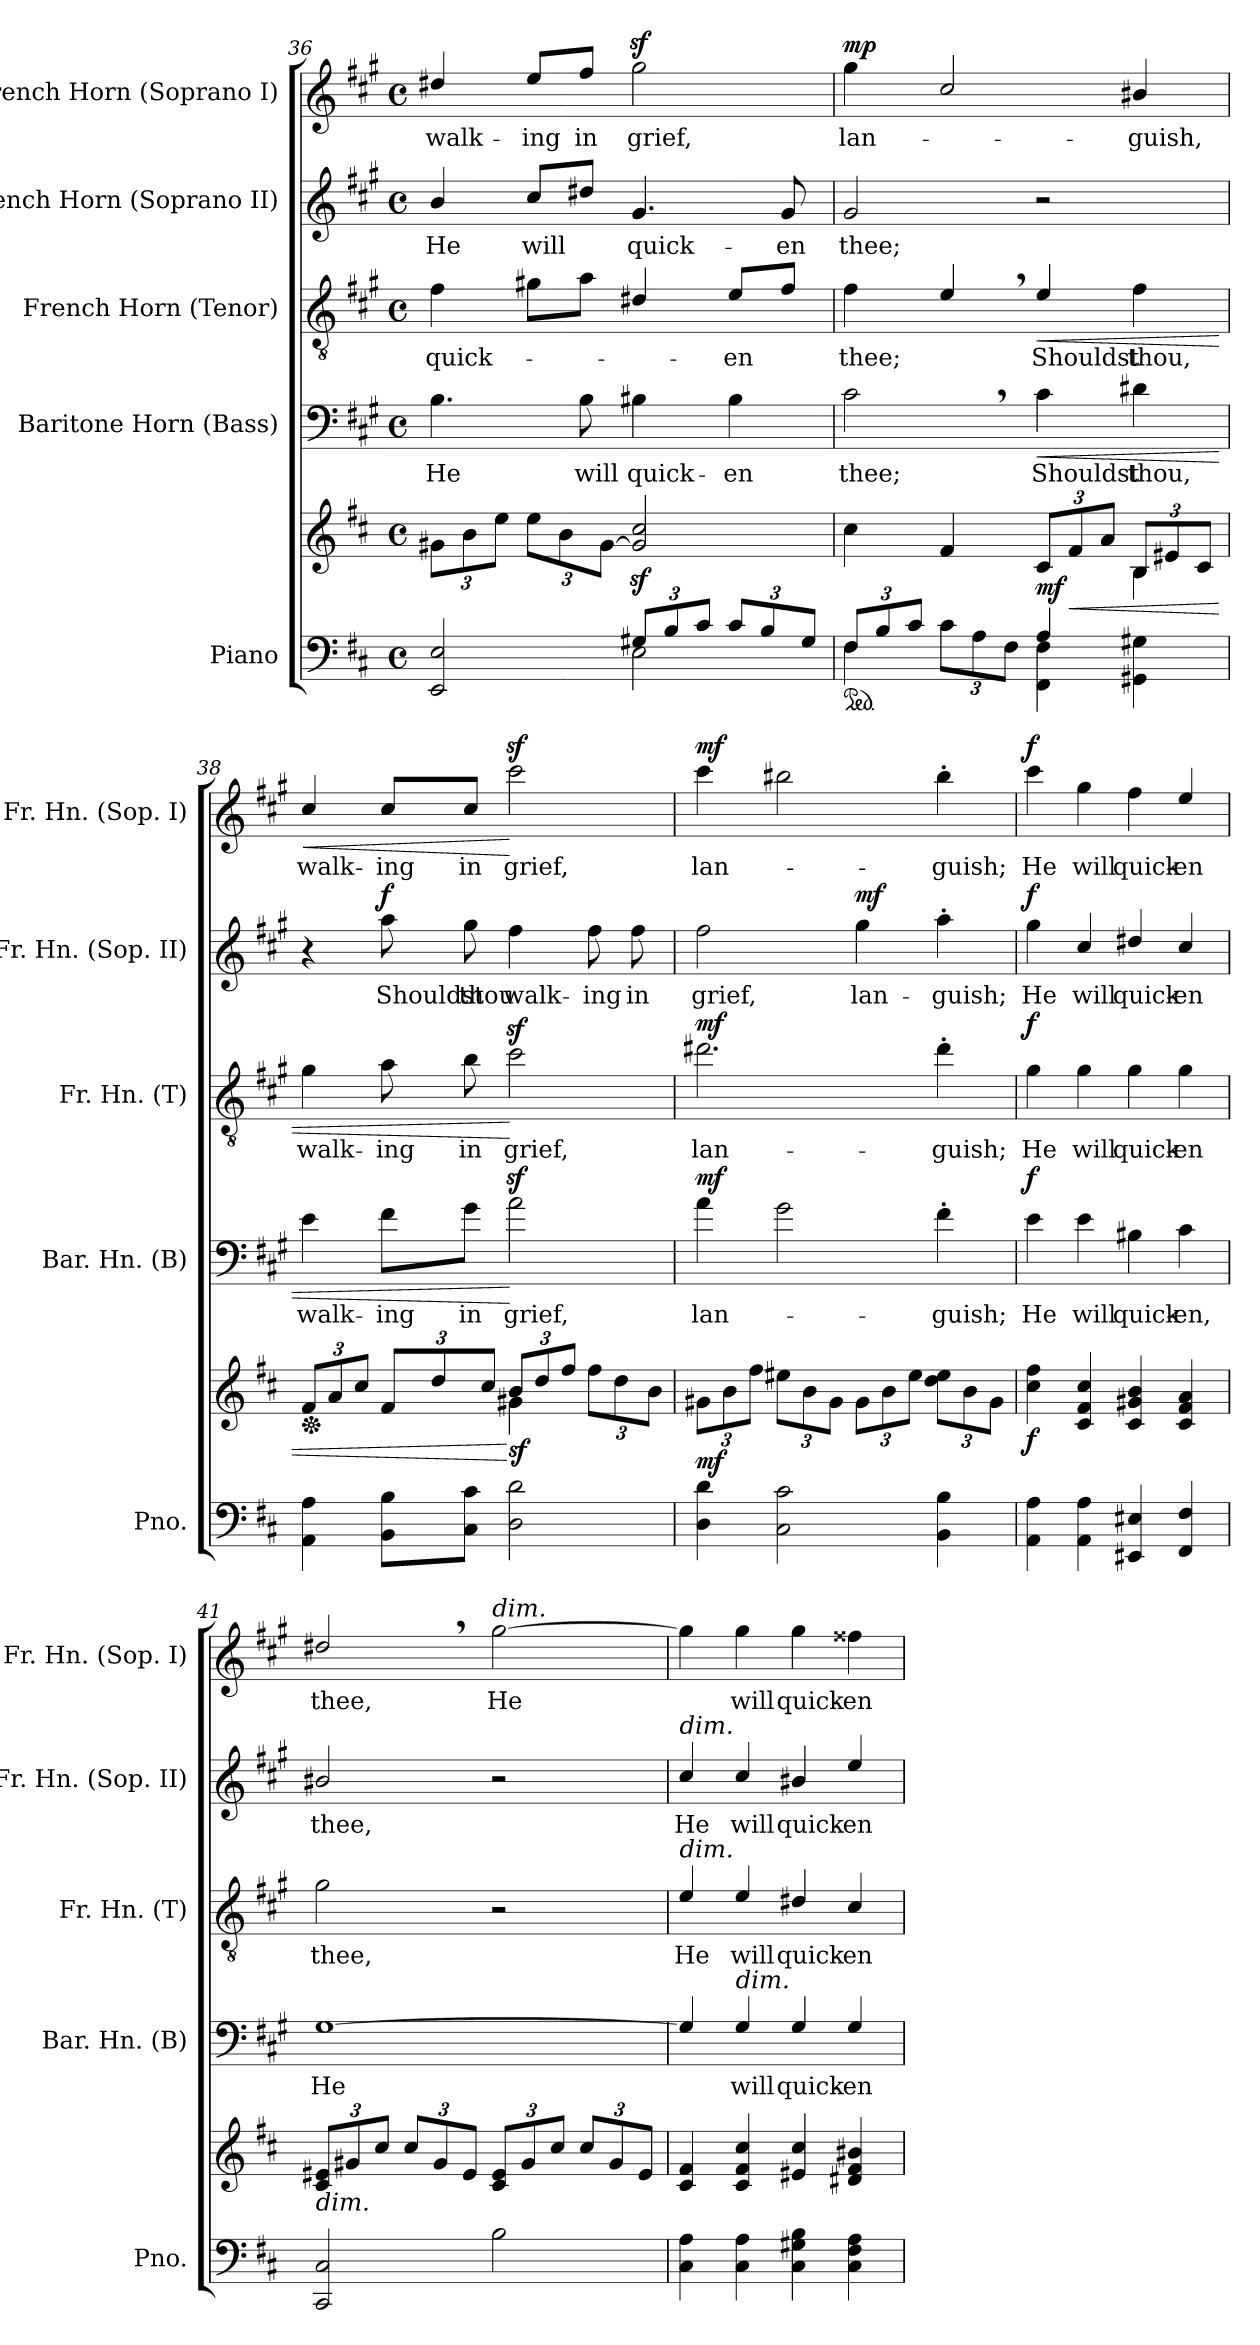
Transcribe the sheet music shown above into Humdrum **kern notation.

**kern	**kern	**dynam	**kern	**text	**dynam	**kern	**text	**dynam	**kern	**text	**dynam	**kern	**text	**dynam
*part5	*part5	*part5	*part4	*part4	*part4	*part3	*part3	*part3	*part2	*part2	*part2	*part1	*part1	*part1
*staff6	*staff5	*staff5/6	*staff4	*staff4	*staff4	*staff3	*staff3	*staff3	*staff2	*staff2	*staff2	*staff1	*staff1	*staff1
*I"Piano	*	*	*I"Baritone Horn (Bass)	*	*	*I"French Horn (Tenor)	*	*	*I"French Horn (Soprano II)	*	*	*I"French Horn (Soprano I)	*	*
*I'Pno.	*	*	*I'Bar. Hn. (B)	*	*	*I'Fr. Hn. (T)	*	*	*I'Fr. Hn. (Sop. II)	*	*	*I'Fr. Hn. (Sop. I)	*	*
!!LO:PB:g=z
*clefF4	*clefG2	*	*clefF4	*	*	*clefGv2	*	*	*clefG2	*	*	*clefG2	*	*
*	*	*	*ITrd4c7	*	*	*ITrd4c7	*	*	*ITrd4c7	*	*	*ITrd4c7	*	*
*k[f#c#]	*k[f#c#]	*	*k[f#c#]	*	*	*k[f#c#]	*	*	*k[f#c#]	*	*	*k[f#c#]	*	*
*M4/4	*M4/4	*	*M4/4	*	*	*M4/4	*	*	*M4/4	*	*	*M4/4	*	*
*met(c)	*met(c)	*	*met(c)	*	*	*met(c)	*	*	*met(c)	*	*	*met(c)	*	*
=36	=36	=36	=36	=36	=36	=36	=36	=36	=36	=36	=36	=36	=36	=36
*^	*	*	*	*	*	*	*	*	*	*	*	*	*	*
*	*	*Xbrackettup	*	*	*	*	*	*	*	*	*	*	*	*	*
!	!	!	!	!	!LO:LY:b	!	!	!LO:LY:b	!	!	!LO:LY:b	!	!	!LO:LY:b	!
2EE/ 2E/	2rEEyy	12g#X\L	.	4.E\	He	.	4B\	quick-	.	4e/	He	.	4g#X/	walk-	.
.	.	12b\	.	.	.	.	.	.	.	.	.	.	.	.	.
.	.	12ee\J	.	.	.	.	.	.	.	.	.	.	.	.	.
!	!	!	!	!	!	!	!	!	!	!	!LO:LY:b	!	!	!LO:LY:b	!
.	.	12ee\L	.	.	.	.	8c#X\L	.	.	8f#/L	will	.	8a/L	-ing	.
.	.	12b\	.	.	.	.	.	.	.	.	.	.	.	.	.
!	!	!	!	!	!LO:LY:b	!	!	!	!	!	!	!	!	!LO:LY:b	!
.	.	.	.	8E\	will	.	8d\J	.	.	8g#X/J	.	.	8b/J	in	.
.	.	[12g#\J	.	.	.	.	.	.	.	.	.	.	.	.	.
*Xbrackettup	*	*	*	*	*	*	*	*	*	*	*	*	*	*	*
!	!	!	!	!	!LO:LY:b	!	!	!	!	!	!LO:LY:b	!	!	!LO:LY:b	!
12G#X/L	2E\	2g#/]z< 2cc#/z<	.	4E#X\	quick-	.	4G#X/	.	.	4.c#/	quick-	.	2cc#z>\	grief,	.
12B/	.	.	.	.	.	.	.	.	.	.	.	.	.	.	.
12c#/J	.	.	.	.	.	.	.	.	.	.	.	.	.	.	.
!	!	!	!	!	!LO:LY:b	!	!	!LO:LY:b	!	!	!	!	!	!	!
12c#/L	.	.	.	4E#\	-en	.	8A/L	-en	.	.	.	.	.	.	.
12B/	.	.	.	.	.	.	.	.	.	.	.	.	.	.	.
!	!	!	!	!	!	!	!	!	!	!	!LO:LY:b	!	!	!	!
.	.	.	.	.	.	.	8B/J	.	.	8c#/	-en	.	.	.	.
12G#/J	.	.	.	.	.	.	.	.	.	.	.	.	.	.	.
=37	=37	=37	=37	=37	=37	=37	=37	=37	=37	=37	=37	=37	=37	=37	=37
*ped	*	*	*	*	*	*	*	*	*	*	*	*	*	*	*
*	*	*^	*	*	*	*	*	*	*	*	*	*	*	*	*
!	!	!	!	!	!	!LO:LY:b	!	!	!LO:LY:b	!	!	!LO:LY:b	!	!	!LO:LY:b	!LO:DY:a
12F#/L	4F#\	4cc#\	2.ryy	.	2F#,\	thee;	.	4B\	thee;	.	2c#/	thee;	.	4cc#\	lan-	mp
12B/	.	.	.	.	.	.	.	.	.	.	.	.	.	.	.	.
12c#/J	.	.	.	.	.	.	.	.	.	.	.	.	.	.	.	.
12c#\L	4rFyy	4f#/	.	.	.	.	.	4A,/	.	.	.	.	.	2f#/	.	.
12A\	.	.	.	.	.	.	.	.	.	.	.	.	.	.	.	.
12F#\J	.	.	.	.	.	.	.	.	.	.	.	.	.	.	.	.
!	!	!	!	!LO:DY:b	!	!LO:LY:b	!LO:HP:b	!	!LO:LY:b	!LO:HP:b	!	!	!	!	!	!
4A/	4FF#\ 4F#\	12c#/L	.	mf	4F#\	Shouldst	<	4A/	Shouldst	<	2r	.	.	.	.	.
!	!	!	!	!LO:HP:b	!	!	!	!	!	!	!	!	!	!	!	!
.	.	12f#/	.	<	.	.	.	.	.	.	.	.	.	.	.	.
.	.	12a/J	.	.	.	.	.	.	.	.	.	.	.	.	.	.
!	!	!	!	!	!	!LO:LY:b	!	!	!LO:LY:b	!	!	!	!	!	!LO:LY:b	!
4ryy	4GG#X\ 4G#X\	12B/L	4B\	.	4G#X\	thou,	.	4B\	thou,	.	.	.	.	4e#X/	-guish,	.
.	.	12e#X/	.	.	.	.	.	.	.	.	.	.	.	.	.	.
.	.	12c#/J	.	.	.	.	.	.	.	.	.	.	.	.	.	.
*v	*v	*	*	*	*	*	*	*	*	*	*	*	*	*	*	*
=38	=38	=38	=38	=38	=38	=38	=38	=38	=38	=38	=38	=38	=38	=38	=38
*	*Xped	*	*	*	*	*	*	*	*	*	*	*	*	*	*
!	!	!	!	!	!LO:LY:b	!	!	!LO:LY:b	!	!	!	!	!	!LO:LY:b	!LO:HP:b
4AA\ 4A\	12f#/L	2reyy	.	4A\	walk-	.	4c#\	walk-	.	4r	.	.	4f#/	walk-	<
.	12a/	.	.	.	.	.	.	.	.	.	.	.	.	.	.
.	12cc#/J	.	.	.	.	.	.	.	.	.	.	.	.	.	.
!	!	!	!	!	!LO:LY:b	!	!	!LO:LY:b	!	!	!LO:LY:b	!LO:DY:a	!	!LO:LY:b	!
8BB\ 8B\L	12f#/L	.	.	8B\L	-ing	.	8d\	-ing	.	8dd\	Shouldst	f	8f#/L	-ing	.
.	12dd/	.	.	.	.	.	.	.	.	.	.	.	.	.	.
!	!	!	!	!	!LO:LY:b	!	!	!LO:LY:b	!	!	!LO:LY:b	!	!	!LO:LY:b	!
8C#\ 8c#\J	.	.	.	8c#\J	in	.	8e\	in	.	8cc#\	thou	.	8f#/J	in	.
.	12cc#/J	.	.	.	.	.	.	.	.	.	.	.	.	.	.
!	!	!	!LO:DY:n=1:b	!	!LO:LY:b	!	!	!LO:LY:b	!	!	!LO:LY:b	!	!	!LO:LY:b	!
2D\ 2d\	12b/L	4g#X\	[ sf	2dz>\	grief,	[	2f#z>\	grief,	[	4b\	walk-	.	2ff#z>\	grief,	[
.	12dd/	.	.	.	.	.	.	.	.	.	.	.	.	.	.
.	12ff#/J	.	.	.	.	.	.	.	.	.	.	.	.	.	.
!	!	!	!	!	!	!	!	!	!	!	!LO:LY:b	!	!	!	!
.	12ff#\L	4reyy	.	.	.	.	.	.	.	8b\	-ing	.	.	.	.
.	12dd\	.	.	.	.	.	.	.	.	.	.	.	.	.	.
!	!	!	!	!	!	!	!	!	!	!	!LO:LY:b	!	!	!	!
.	.	.	.	.	.	.	.	.	.	8b\	in	.	.	.	.
.	12b\J	.	.	.	.	.	.	.	.	.	.	.	.	.	.
*	*v	*v	*	*	*	*	*	*	*	*	*	*	*	*	*
=39	=39	=39	=39	=39	=39	=39	=39	=39	=39	=39	=39	=39	=39	=39
!	!	!LO:DY:b	!	!LO:LY:b	!LO:DY:a	!	!LO:LY:b	!LO:DY:a	!	!LO:LY:b	!	!	!LO:LY:b	!LO:DY:a
4D\ 4d\	12g#X\L	mf	4d\	lan-	mf	2.g#X\	lan-	mf	2b\	grief,	.	4ff#\	lan-	mf
.	12b\	.	.	.	.	.	.	.	.	.	.	.	.	.
.	12ff#\J	.	.	.	.	.	.	.	.	.	.	.	.	.
2C#\ 2c#\	12ee#X\L	.	2c#\	.	.	.	.	.	.	.	.	2ee#X\	.	.
.	12b\	.	.	.	.	.	.	.	.	.	.	.	.	.
.	12g#\J	.	.	.	.	.	.	.	.	.	.	.	.	.
!	!	!	!	!	!	!	!	!	!	!LO:LY:b	!LO:DY:a	!	!	!
.	12g#\L	.	.	.	.	.	.	.	4cc#\	lan-	mf	.	.	.
.	12b\	.	.	.	.	.	.	.	.	.	.	.	.	.
.	12ee#\J	.	.	.	.	.	.	.	.	.	.	.	.	.
!	!	!	!	!LO:LY:b	!	!	!LO:LY:b	!	!	!LO:LY:b	!	!	!LO:LY:b	!
4BB\ 4B\	12dd\ 12ee#\L	.	4B'\	-guish;	.	4g#'\	-guish;	.	4dd'\	-guish;	.	4ee#'\	-guish;	.
.	12b\	.	.	.	.	.	.	.	.	.	.	.	.	.
.	12g#\J	.	.	.	.	.	.	.	.	.	.	.	.	.
!!LO:LB:g=z
=40	=40	=40	=40	=40	=40	=40	=40	=40	=40	=40	=40	=40	=40	=40
!	!	!LO:DY:b	!	!LO:LY:b	!LO:DY:a	!	!LO:LY:b	!LO:DY:a	!	!LO:LY:b	!LO:DY:a	!	!LO:LY:b	!LO:DY:a
4AA\ 4A\	4cc#\ 4ff#\	f	4A\	He	f	4c#\	He	f	4cc#\	He	f	4ff#\	He	f
!	!	!	!	!LO:LY:b	!	!	!LO:LY:b	!	!	!LO:LY:b	!	!	!LO:LY:b	!
4AA\ 4A\	4c#/ 4f#/ 4cc#/	.	4A\	will	.	4c#\	will	.	4f#/	will	.	4cc#\	will	.
!	!	!	!	!LO:LY:b	!	!	!LO:LY:b	!	!	!LO:LY:b	!	!	!LO:LY:b	!
4EE#X/ 4E#X/	4c#/ 4g#X/ 4b/	.	4E#X\	quick-	.	4c#\	quick-	.	4g#X/	quick-	.	4b\	quick-	.
!	!	!	!	!LO:LY:b	!	!	!LO:LY:b	!	!	!LO:LY:b	!	!	!LO:LY:b	!
4FF#/ 4F#/	4c#/ 4f#/ 4a/	.	4F#\	-en,	.	4c#\	-en	.	4f#/	-en	.	4a/	-en	.
=41	=41	=41	=41	=41	=41	=41	=41	=41	=41	=41	=41	=41	=41	=41
!	!LO:TX:b:i:t=dim.	!	!	!	!	!	!	!	!	!	!	!	!	!
!	!	!	!	!LO:LY:b	!	!	!LO:LY:b	!	!	!LO:LY:b	!	!	!LO:LY:b	!
2CC#/ 2C#/	12c#/ 12e#X/L	.	[1C#	He	.	2c#\	thee,	.	2e#X/	thee,	.	2g#X,/	thee,	.
.	12g#X/	.	.	.	.	.	.	.	.	.	.	.	.	.
.	12cc#/J	.	.	.	.	.	.	.	.	.	.	.	.	.
.	12cc#/L	.	.	.	.	.	.	.	.	.	.	.	.	.
.	12g#/	.	.	.	.	.	.	.	.	.	.	.	.	.
.	12e#/J	.	.	.	.	.	.	.	.	.	.	.	.	.
!	!	!	!	!	!	!	!	!	!	!	!	!LO:TX:a:i:t=dim.	!	!
!	!	!	!	!	!	!	!	!	!	!	!	!	!LO:LY:b	!
2B\	12c#/ 12e#/L	.	.	.	.	2r	.	.	2r	.	.	[2cc#\	He	.
.	12g#/	.	.	.	.	.	.	.	.	.	.	.	.	.
.	12cc#/J	.	.	.	.	.	.	.	.	.	.	.	.	.
.	12cc#/L	.	.	.	.	.	.	.	.	.	.	.	.	.
.	12g#/	.	.	.	.	.	.	.	.	.	.	.	.	.
.	12e#/J	.	.	.	.	.	.	.	.	.	.	.	.	.
=42	=42	=42	=42	=42	=42	=42	=42	=42	=42	=42	=42	=42	=42	=42
!	!	!	!	!	!	!	!	!	!LO:TX:a:i:t=dim.	!	!	!	!	!
!	!	!	!	!	!	!LO:TX:a:i:t=dim.	!	!	!	!	!	!	!	!
!	!	!	!	!	!	!	!LO:LY:b	!	!	!LO:LY:b	!	!	!	!
4C#\ 4A\	4c#/ 4f#/	.	4C#/]	.	.	4A/	He	.	4f#/	He	.	4cc#\]	.	.
!	!	!	!LO:TX:a:i:t=dim.	!	!	!	!	!	!	!	!	!	!	!
!	!	!	!	!LO:LY:b	!	!	!LO:LY:b	!	!	!LO:LY:b	!	!	!LO:LY:b	!
4C#\ 4A\	4c#/ 4f#/ 4cc#/	.	4C#/	will	.	4A/	will	.	4f#/	will	.	4cc#\	will	.
!	!	!	!	!LO:LY:b	!	!	!LO:LY:b	!	!	!LO:LY:b	!	!	!LO:LY:b	!
4C#\ 4G#X\ 4B\	4e#X/ 4cc#/	.	4C#/	quick-	.	4G#X/	quick-	.	4e#X/	quick-	.	4cc#\	quick-	.
!	!	!	!	!LO:LY:b	!	!	!LO:LY:b	!	!	!LO:LY:b	!	!	!LO:LY:b	!
4C#\ 4F#\ 4A\	4d#X/ 4f#/ 4b#X/	.	4C#/	-en	.	4F#/	-en	.	4a/	-en	.	4b#X\	-en	.
=	=	=	=	=	=	=	=	=	=	=	=	=	=	=
*-	*-	*-	*-	*-	*-	*-	*-	*-	*-	*-	*-	*-	*-	*-
